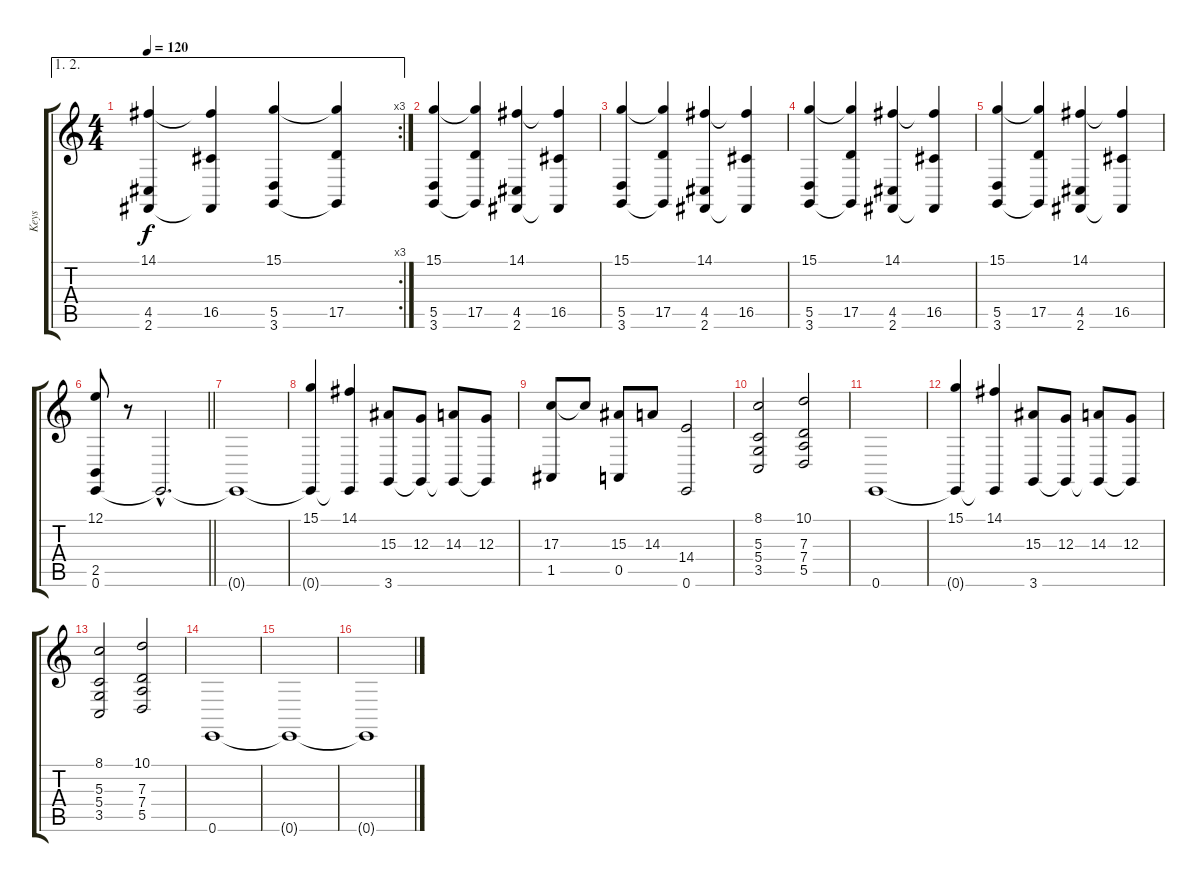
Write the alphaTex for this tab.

\track ("Keys" "Keys") {instrument stringensemble2}
\staff {score tabs}
\tuning (E4 B3 G3 D3 A2 E2) {hide}
\ae (1 2)
\rc 3
\ts (4 4)
\tempo 120
\clef g2
\ks c
(14.1 4.5 2.6).4{dy f} (14.1{t} 16.5 2.6{t}).4 (15.1 5.5 3.6).4 (15.1{t} 17.5 3.6{t}).4 |
(15.1 5.5 3.6).4 (15.1{t} 17.5 3.6{t}).4 (14.1 4.5 2.6).4 (14.1{t} 16.5 2.6{t}).4 |
(15.1 5.5 3.6).4 (15.1{t} 17.5 3.6{t}).4 (14.1 4.5 2.6).4 (14.1{t} 16.5 2.6{t}).4 |
(15.1 5.5 3.6).4 (15.1{t} 17.5 3.6{t}).4 (14.1 4.5 2.6).4 (14.1{t} 16.5 2.6{t}).4 |
(15.1 5.5 3.6).4 (15.1{t} 17.5 3.6{t}).4 (14.1 4.5 2.6).4 (14.1{t} 16.5 2.6{t}).4 |
\barLineRight lightlight
(12.1 2.5 0.6).8 r.8 0.6{hac t}.2{d} |
0.6{t}.1 |
(15.1 0.6{t}).4 (14.1 0.6{t}).4 (15.3 3.6).8 (12.3 3.6{t}).8 (14.3 3.6{t}).8 (12.3 3.6{t}).8 |
(17.3 1.5).8 17.3{t}.8 (15.3 0.5).8 14.3.8 (14.4 0.6).2 |
(8.1 5.3 5.4 3.5).2 (10.1 7.3 7.4 5.5).2 |
0.6.1 |
(15.1 0.6{t}).4 (14.1 0.6{t}).4 (15.3 3.6).8 (12.3 3.6{t}).8 (14.3 3.6{t}).8 (12.3 3.6{t}).8 |
(8.1 5.3 5.4 3.5).2 (10.1 7.3 7.4 5.5).2 |
0.6.1 |
0.6{t}.1 |
0.6{t}.1
